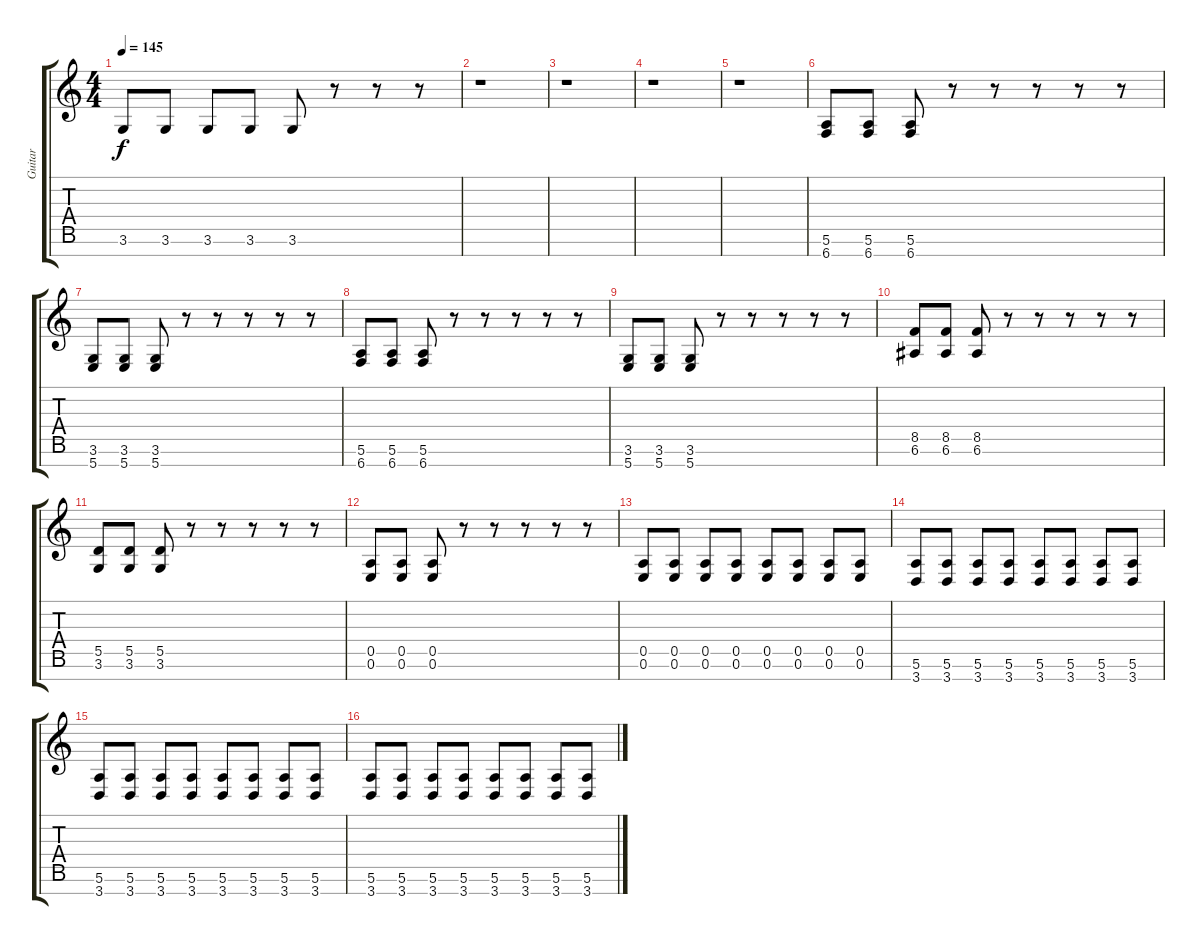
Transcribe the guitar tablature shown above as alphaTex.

\track ("Guitar" "Guitar") {instrument distortionguitar}
\staff {score tabs}
\tuning (E4 B3 G3 D3 A2 E2 B1) {hide}
\ts (4 4)
\tempo 145
\clef g2
\ks c
3.6.8{dy f} 3.6.8 3.6.8 3.6.8 3.6.8 r.8 r.8 r.8 |
r.1 |
r.1 |
r.1 |
r.1 |
(5.6 6.7).8 (5.6 6.7).8 (5.6 6.7).8 r.8 r.8 r.8 r.8 r.8 |
(3.6 5.7).8 (3.6 5.7).8 (3.6 5.7).8 r.8 r.8 r.8 r.8 r.8 |
(5.6 6.7).8 (5.6 6.7).8 (5.6 6.7).8 r.8 r.8 r.8 r.8 r.8 |
(3.6 5.7).8 (3.6 5.7).8 (3.6 5.7).8 r.8 r.8 r.8 r.8 r.8 |
(8.5 6.6).8 (8.5 6.6).8 (8.5 6.6).8 r.8 r.8 r.8 r.8 r.8 |
(5.5 3.6).8 (5.5 3.6).8 (5.5 3.6).8 r.8 r.8 r.8 r.8 r.8 |
(0.5 0.6).8 (0.5 0.6).8 (0.5 0.6).8 r.8 r.8 r.8 r.8 r.8 |
(0.5 0.6).8 (0.5 0.6).8 (0.5 0.6).8 (0.5 0.6).8 (0.5 0.6).8 (0.5 0.6).8 (0.5 0.6).8 (0.5 0.6).8 |
(5.6 3.7).8 (5.6 3.7).8 (5.6 3.7).8 (5.6 3.7).8 (5.6 3.7).8 (5.6 3.7).8 (5.6 3.7).8 (5.6 3.7).8 |
(5.6 3.7).8 (5.6 3.7).8 (5.6 3.7).8 (5.6 3.7).8 (5.6 3.7).8 (5.6 3.7).8 (5.6 3.7).8 (5.6 3.7).8 |
(5.6 3.7).8 (5.6 3.7).8 (5.6 3.7).8 (5.6 3.7).8 (5.6 3.7).8 (5.6 3.7).8 (5.6 3.7).8 (5.6 3.7).8
